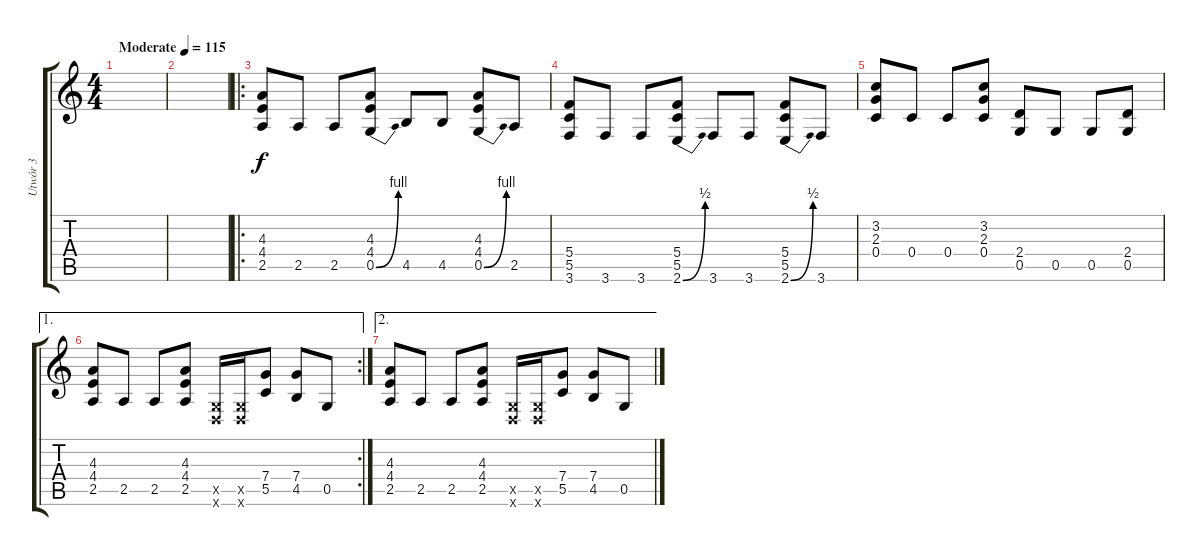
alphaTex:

\track ("Utwór 3" "Utwór 3") {instrument distortionguitar}
\staff {score tabs}
\tuning (D4 A3 F3 C3 G2 D2) {hide}
\ts (4 4)
\tempo (115 "Moderate")
\clef g2
\ks c
|
|
\ro
(4.3 4.4 2.5).8 2.5.8 2.5.8 (4.3 4.4 0.5{be (bend 0 0 60 4)}).8 4.5.8 4.5.8 (4.3 4.4 0.5{be (bend 0 0 60 4)}).8 2.5.8 |
(5.4 5.5 3.6).8 3.6.8 3.6.8 (5.4 5.5 2.6{be (bend 0 0 60 2)}).8 3.6.8 3.6.8 (5.4 5.5 2.6{be (bend 0 0 60 2)}).8 3.6.8 |
(3.2 2.3 0.4).8 0.4.8 0.4.8 (3.2 2.3 0.4).8 (2.4 0.5).8 0.5.8 0.5.8 (2.4 0.5).8 |
\ae 1
\rc 2
(4.3 4.4 2.5).8 2.5.8 2.5.8 (4.3 4.4 2.5).8 (0.5{x} 0.6{x}).16 (0.5{x} 0.6{x}).16 (7.4 5.5).8 (7.4 4.5).8 0.5.8 |
\ae 2
(4.3 4.4 2.5).8 2.5.8 2.5.8 (4.3 4.4 2.5).8 (0.5{x} 0.6{x}).16 (0.5{x} 0.6{x}).16 (7.4 5.5).8 (7.4 4.5).8 0.5.8
